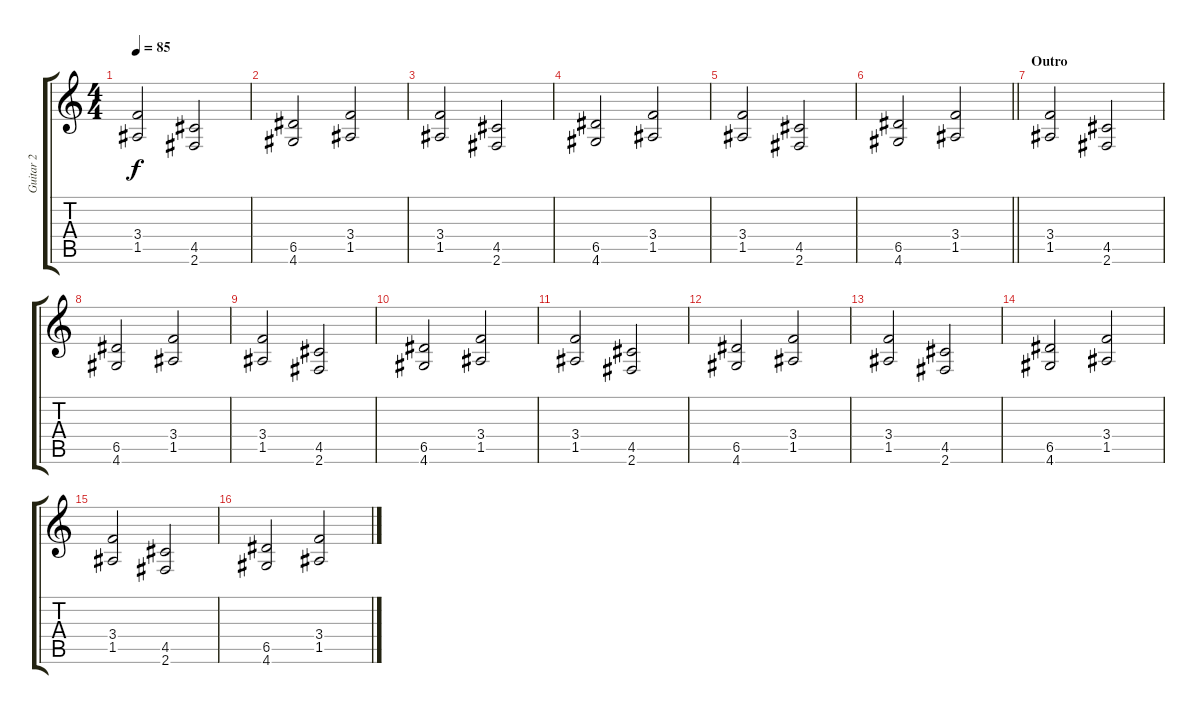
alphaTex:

\track ("Guitar 2" "Guitar 2") {instrument distortionguitar}
\staff {score tabs}
\tuning (E4 B3 G3 D3 A2 E2) {hide}
\ts (4 4)
\tempo 85
\clef g2
\ks c
(3.4 1.5).2{dy f} (4.5 2.6).2 |
(6.5 4.6).2 (3.4 1.5).2 |
(3.4 1.5).2 (4.5 2.6).2 |
(6.5 4.6).2 (3.4 1.5).2 |
(3.4 1.5).2 (4.5 2.6).2 |
\barLineRight lightlight
(6.5 4.6).2 (3.4 1.5).2 |
\section ("" "Outro")
(3.4 1.5).2{volume 12} (4.5 2.6).2 |
(6.5 4.6).2 (3.4 1.5).2 |
(3.4 1.5).2{volume 12} (4.5 2.6).2 |
(6.5 4.6).2 (3.4 1.5).2 |
(3.4 1.5).2{volume 12} (4.5 2.6).2 |
(6.5 4.6).2 (3.4 1.5).2 |
(3.4 1.5).2{volume 12} (4.5 2.6).2 |
(6.5 4.6).2 (3.4 1.5).2 |
(3.4 1.5).2{volume 12} (4.5 2.6).2 |
(6.5 4.6).2 (3.4 1.5).2
